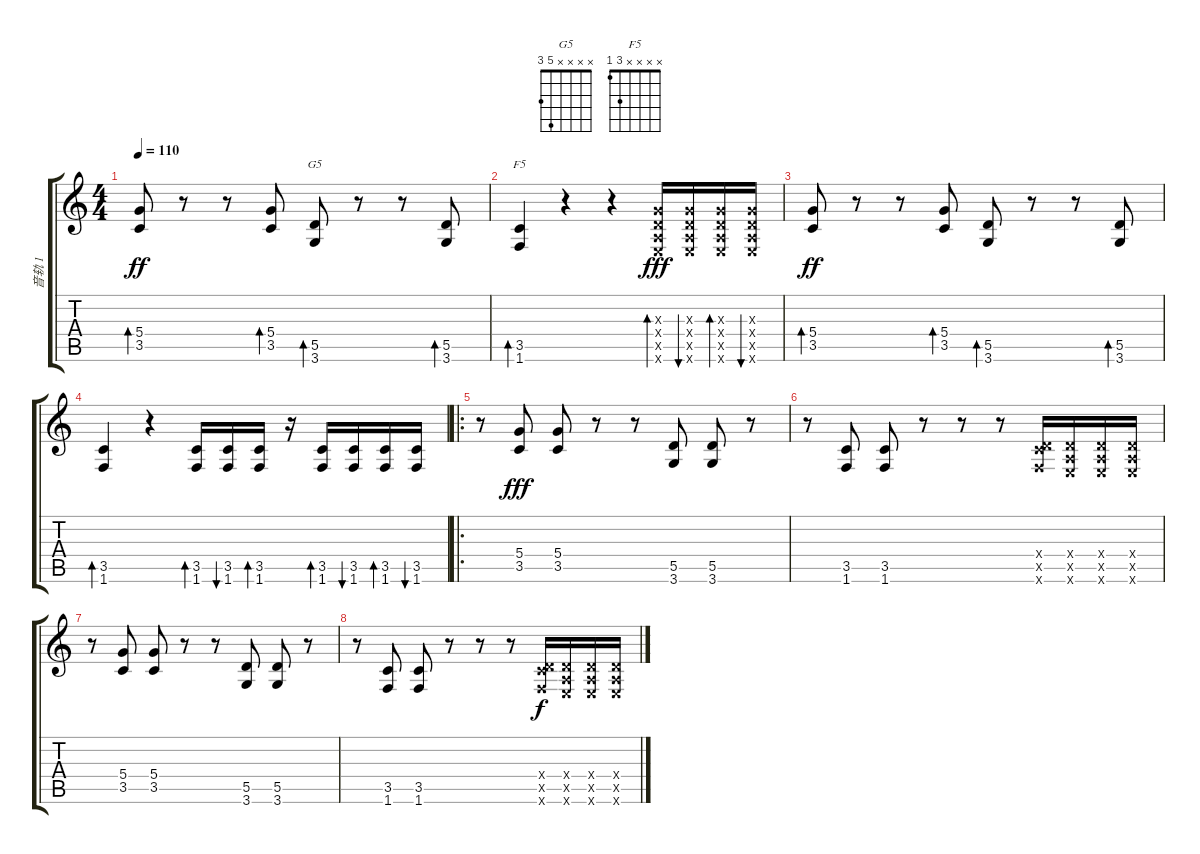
\track ("音轨 1" "音轨 1") {instrument distortionguitar}
\staff {score tabs}
\tuning (E4 B3 G3 D3 A2 E2) {hide}
\chord ("G5" x x x x 5 3)
\chord ("F5" x x x x 3 1)
\ts (4 4)
\tempo 110
\clef g2
\ks c
(5.4 3.5).8{bd 60 txt "" dy ff instrument distortionguitar} r.8 r.8 (5.4 3.5).8{bd 60} (5.5 3.6).8{bd 60 ch "G5"} r.8 r.8 (5.5 3.6).8{bd 60} |
(3.5 1.6).4{bd 60 ch "F5"} r.4 r.4 (0.3{x} 0.4{x} 0.5{x} 0.6{x}).16{bd 60 dy fff} (0.3{x} 0.4{x} 0.5{x} 0.6{x}).16{bu 60} (0.3{x} 0.4{x} 0.5{x} 0.6{x}).16{bd 60} (0.3{x} 0.4{x} 0.5{x} 0.6{x}).16{bu 60} |
(5.4 3.5).8{bd 60 dy ff} r.8 r.8 (5.4 3.5).8{bd 60} (5.5 3.6).8{bd 60} r.8 r.8 (5.5 3.6).8{bd 60} |
(3.5 1.6).4{bd 60} r.4 (3.5 1.6).16{bd 60} (3.5 1.6).16{bu 60} (3.5 1.6).16{bd 60} r.16 (3.5 1.6).16{bd 60} (3.5 1.6).16{bu 60} (3.5 1.6).16{bd 60} (3.5 1.6).16{bu 60} |
\ro
r.8 (5.4 3.5).8{dy fff} (5.4 3.5).8 r.8 r.8 (5.5 3.6).8 (5.5 3.6).8 r.8 |
r.8 (3.5 1.6).8 (3.5 1.6).8 r.8 r.8 r.8 (0.4{x} 3.5{x} 1.6{x}).16 (0.4{x} 0.5{x} 0.6{x}).16 (0.4{x} 0.5{x} 0.6{x}).16 (0.4{x} 0.5{x} 0.6{x}).16 |
r.8 (5.4 3.5).8 (5.4 3.5).8 r.8 r.8 (5.5 3.6).8 (5.5 3.6).8 r.8 |
r.8 (3.5 1.6).8 (3.5 1.6).8 r.8 r.8 r.8 (0.4{x} 3.5{x} 1.6{x}).16{dy f} (0.4{x} 0.5{x} 0.6{x}).16 (0.4{x} 0.5{x} 0.6{x}).16 (0.4{x} 0.5{x} 0.6{x}).16
